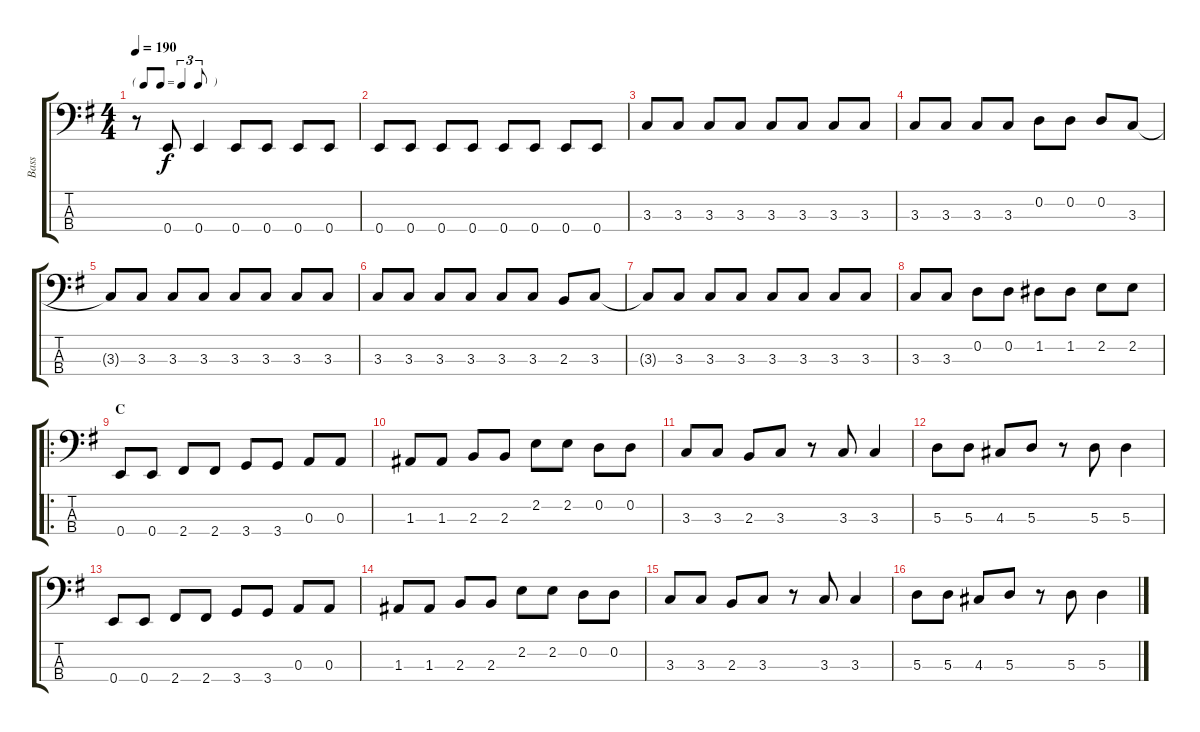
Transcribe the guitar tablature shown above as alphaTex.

\track ("Bass" "Bass") {instrument electricbasspick}
\staff {score tabs}
\tuning (G2 D2 A1 E1) {hide}
\ts (4 4)
\tf triplet8th
\tempo 190
\clef f4
\ks g
r.8{dy f} 0.4.8 0.4.4 0.4.8 0.4.8 0.4.8 0.4.8 |
0.4.8 0.4.8 0.4.8 0.4.8 0.4.8 0.4.8 0.4.8 0.4.8 |
3.3.8 3.3.8 3.3.8 3.3.8 3.3.8 3.3.8 3.3.8 3.3.8 |
3.3.8 3.3.8 3.3.8 3.3.8 0.2.8 0.2.8 0.2.8 3.3.8 |
3.3{t}.8 3.3.8 3.3.8 3.3.8 3.3.8 3.3.8 3.3.8 3.3.8 |
3.3.8 3.3.8 3.3.8 3.3.8 3.3.8 3.3.8 2.3.8 3.3.8 |
3.3{t}.8 3.3.8 3.3.8 3.3.8 3.3.8 3.3.8 3.3.8 3.3.8 |
3.3.8 3.3.8 0.2.8 0.2.8 1.2.8 1.2.8 2.2.8 2.2.8 |
\ro
\section ("" "C")
0.4.8 0.4.8 2.4.8 2.4.8 3.4.8 3.4.8 0.3.8 0.3.8 |
1.3.8 1.3.8 2.3.8 2.3.8 2.2.8 2.2.8 0.2.8 0.2.8 |
3.3.8 3.3.8 2.3.8 3.3.8 r.8 3.3.8 3.3.4 |
5.3.8 5.3.8 4.3.8 5.3.8 r.8 5.3.8 5.3.4 |
0.4.8 0.4.8 2.4.8 2.4.8 3.4.8 3.4.8 0.3.8 0.3.8 |
1.3.8 1.3.8 2.3.8 2.3.8 2.2.8 2.2.8 0.2.8 0.2.8 |
3.3.8 3.3.8 2.3.8 3.3.8 r.8 3.3.8 3.3.4 |
5.3.8 5.3.8 4.3.8 5.3.8 r.8 5.3.8 5.3.4
